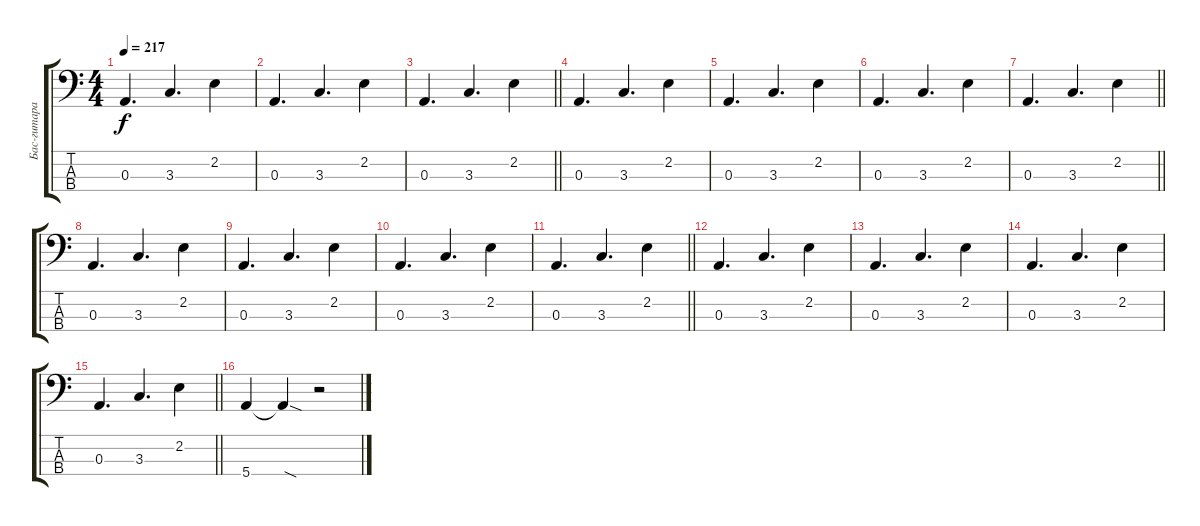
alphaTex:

\track ("Бас-гитара" "Бас-гитара") {instrument electricbassfinger}
\staff {score tabs}
\tuning (G2 D2 A1 E1) {hide}
\ts (4 4)
\tempo 217
\clef f4
\ks c
0.3.4{d dy f} 3.3.4{d} 2.2.4 |
0.3.4{d} 3.3.4{d} 2.2.4 |
\barLineRight lightlight
0.3.4{d} 3.3.4{d} 2.2.4 |
0.3.4{d} 3.3.4{d} 2.2.4 |
0.3.4{d} 3.3.4{d} 2.2.4 |
0.3.4{d} 3.3.4{d} 2.2.4 |
\barLineRight lightlight
0.3.4{d} 3.3.4{d} 2.2.4 |
0.3.4{d} 3.3.4{d} 2.2.4 |
0.3.4{d} 3.3.4{d} 2.2.4 |
0.3.4{d} 3.3.4{d} 2.2.4 |
\barLineRight lightlight
0.3.4{d} 3.3.4{d} 2.2.4 |
0.3.4{d} 3.3.4{d} 2.2.4 |
0.3.4{d} 3.3.4{d} 2.2.4 |
0.3.4{d} 3.3.4{d} 2.2.4 |
\barLineRight lightlight
0.3.4{d} 3.3.4{d} 2.2.4 |
5.4.4 5.4{sod t}.4 r.2
